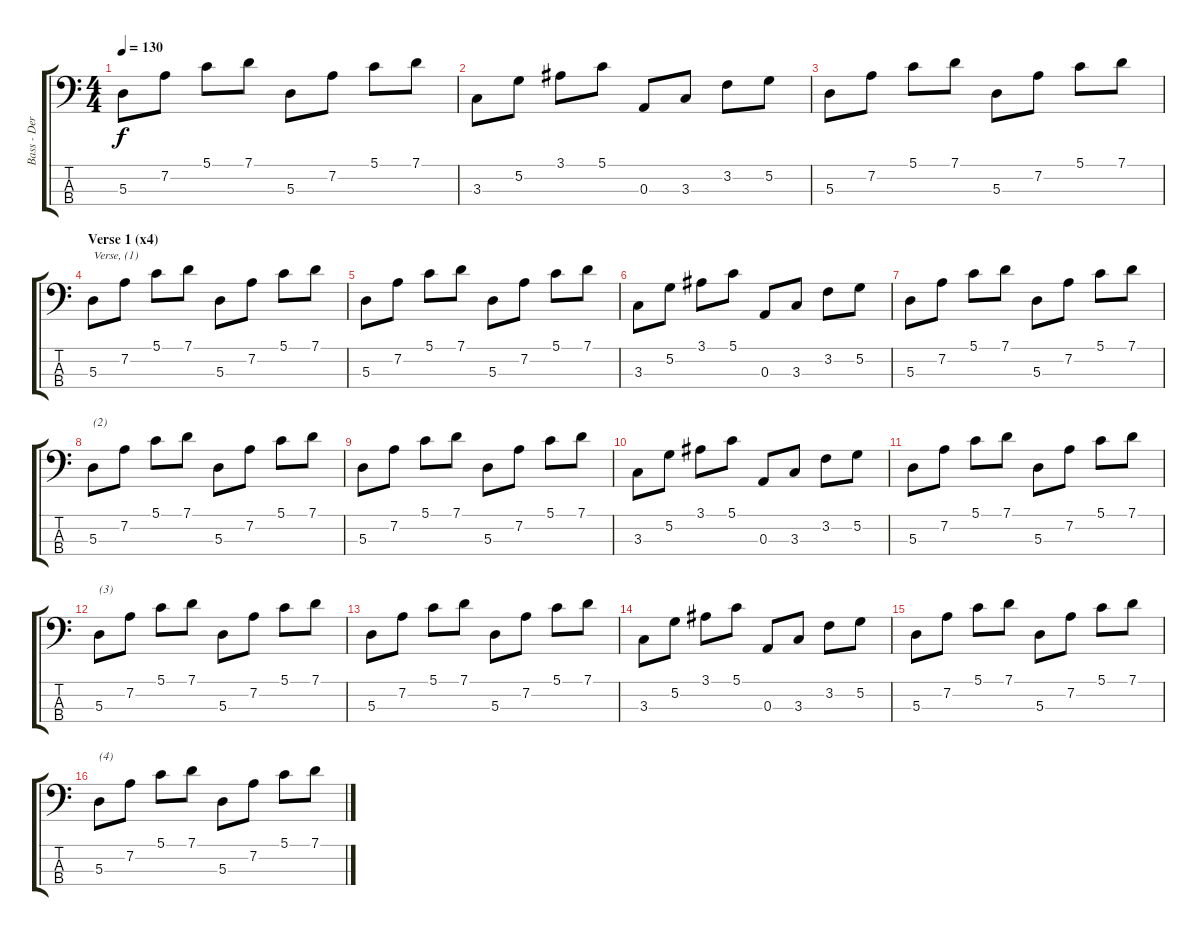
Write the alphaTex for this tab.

\track ("Bass - Derek Forbes!!!" "Bass - Der") {instrument electricbassfinger}
\staff {score tabs}
\tuning (G2 D2 A1 E1) {hide}
\ts (4 4)
\tempo 130
\clef f4
\ks c
5.3.8{dy f} 7.2.8 5.1.8 7.1.8 5.3.8 7.2.8 5.1.8 7.1.8 |
3.3.8 5.2.8 3.1.8 5.1.8 0.3.8 3.3.8 3.2.8 5.2.8 |
5.3.8 7.2.8 5.1.8 7.1.8 5.3.8 7.2.8 5.1.8 7.1.8 |
\section ("" "Verse 1 (x4)")
5.3.8{txt "Verse, (1) "} 7.2.8 5.1.8 7.1.8 5.3.8 7.2.8 5.1.8 7.1.8 |
5.3.8 7.2.8 5.1.8 7.1.8 5.3.8 7.2.8 5.1.8 7.1.8 |
3.3.8 5.2.8 3.1.8 5.1.8 0.3.8 3.3.8 3.2.8 5.2.8 |
5.3.8 7.2.8 5.1.8 7.1.8 5.3.8 7.2.8 5.1.8 7.1.8 |
5.3.8{txt "(2)"} 7.2.8 5.1.8 7.1.8 5.3.8 7.2.8 5.1.8 7.1.8 |
5.3.8 7.2.8 5.1.8 7.1.8 5.3.8 7.2.8 5.1.8 7.1.8 |
3.3.8 5.2.8 3.1.8 5.1.8 0.3.8 3.3.8 3.2.8 5.2.8 |
5.3.8 7.2.8 5.1.8 7.1.8 5.3.8 7.2.8 5.1.8 7.1.8 |
5.3.8{txt "(3)"} 7.2.8 5.1.8 7.1.8 5.3.8 7.2.8 5.1.8 7.1.8 |
5.3.8 7.2.8 5.1.8 7.1.8 5.3.8 7.2.8 5.1.8 7.1.8 |
3.3.8 5.2.8 3.1.8 5.1.8 0.3.8 3.3.8 3.2.8 5.2.8 |
5.3.8 7.2.8 5.1.8 7.1.8 5.3.8 7.2.8 5.1.8 7.1.8 |
5.3.8{txt "(4)"} 7.2.8 5.1.8 7.1.8 5.3.8 7.2.8 5.1.8 7.1.8
